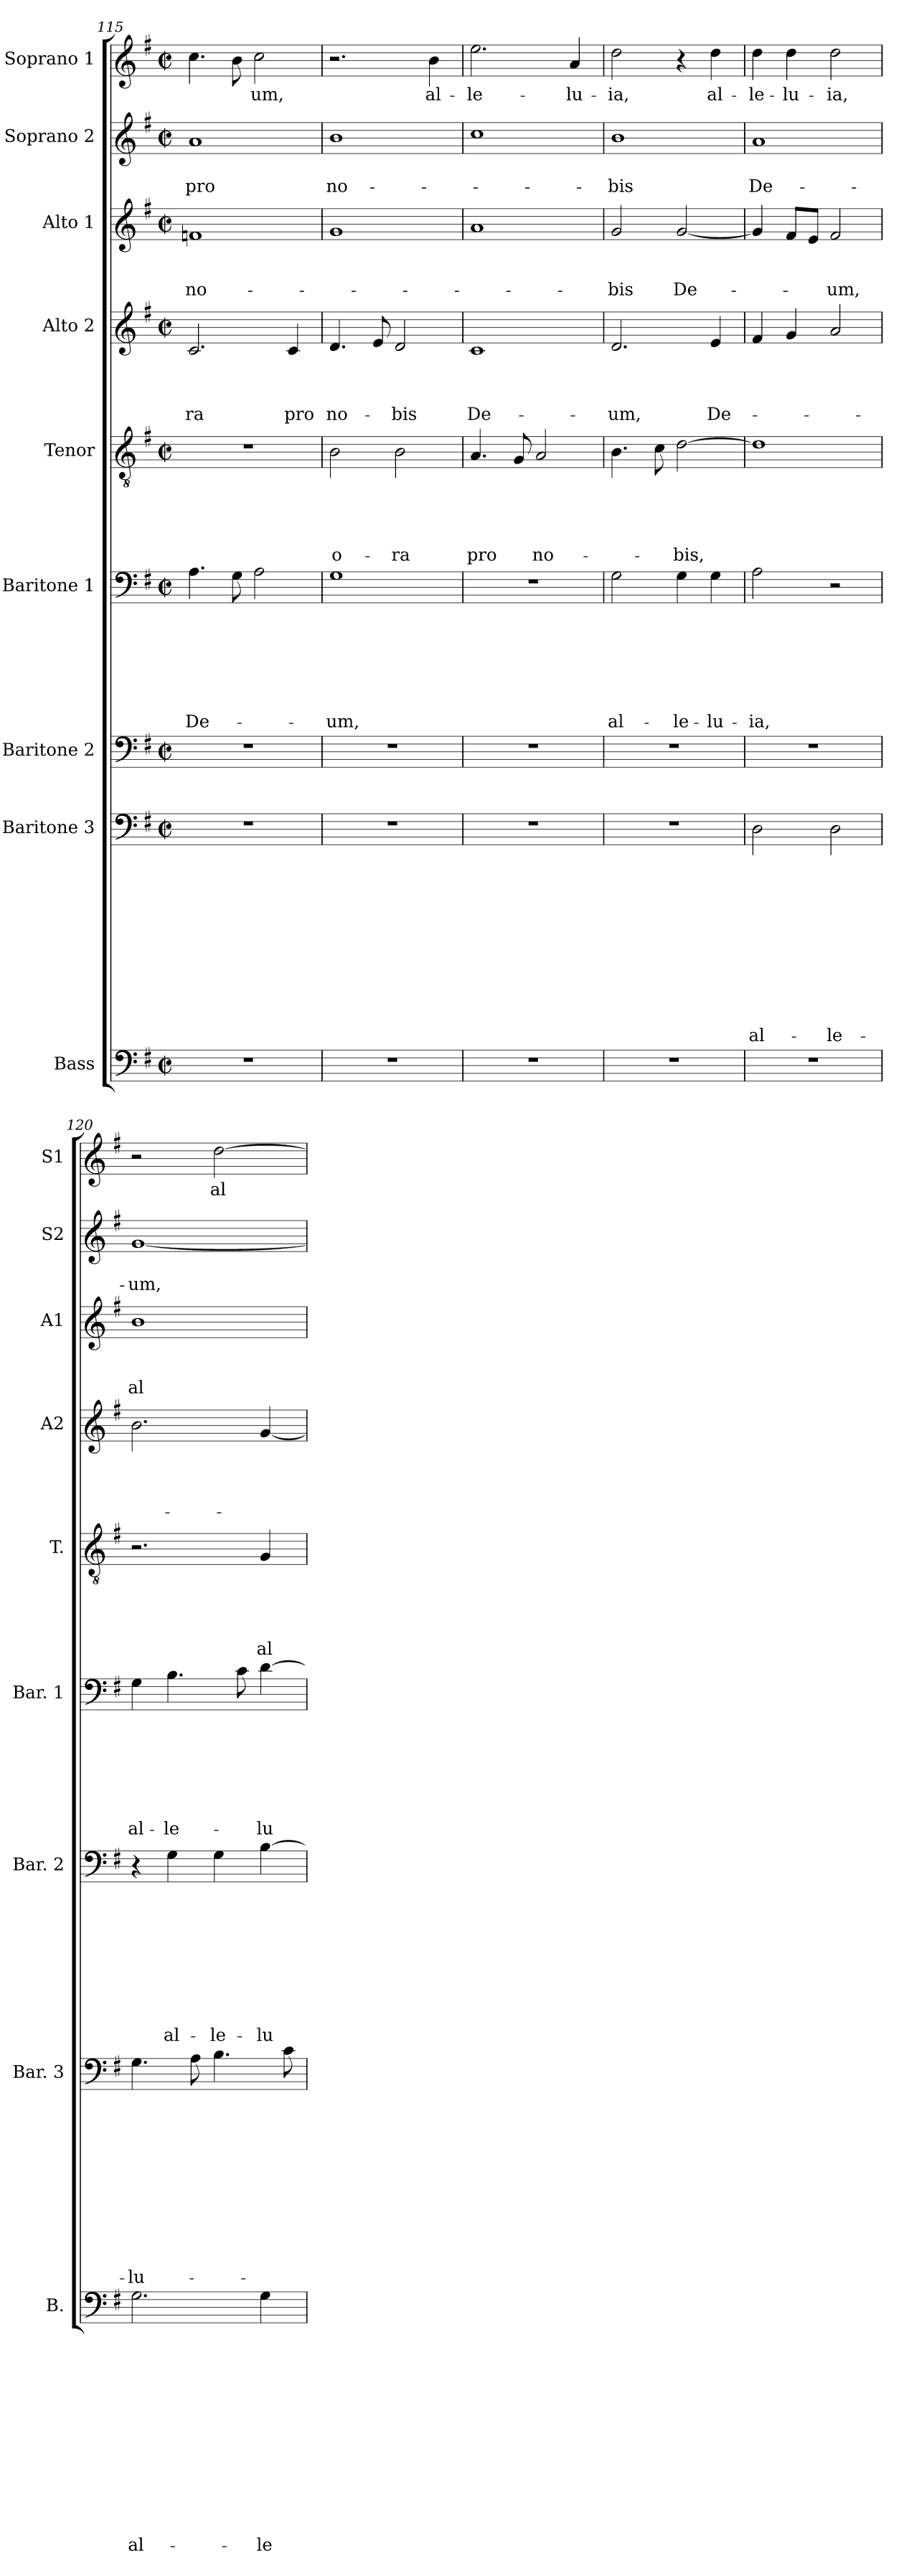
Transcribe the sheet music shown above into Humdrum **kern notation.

**kern	**text	**text	**text	**text	**text	**text	**text	**text	**text	**text	**text	**text	**text	**kern	**text	**text	**text	**text	**text	**text	**text	**text	**text	**text	**text	**kern	**text	**text	**text	**text	**text	**text	**text	**text	**text	**kern	**text	**text	**text	**text	**text	**text	**text	**kern	**text	**text	**text	**text	**text	**kern	**text	**text	**text	**text	**kern	**text	**text	**text	**kern	**text	**text	**kern	**text
*part9	*part9	*part9	*part9	*part9	*part9	*part9	*part9	*part9	*part9	*part9	*part9	*part9	*part9	*part8	*part8	*part8	*part8	*part8	*part8	*part8	*part8	*part8	*part8	*part8	*part8	*part7	*part7	*part7	*part7	*part7	*part7	*part7	*part7	*part7	*part7	*part6	*part6	*part6	*part6	*part6	*part6	*part6	*part6	*part5	*part5	*part5	*part5	*part5	*part5	*part4	*part4	*part4	*part4	*part4	*part3	*part3	*part3	*part3	*part2	*part2	*part2	*part1	*part1
*staff9	*staff9	*staff9	*staff9	*staff9	*staff9	*staff9	*staff9	*staff9	*staff9	*staff9	*staff9	*staff9	*staff9	*staff8	*staff8	*staff8	*staff8	*staff8	*staff8	*staff8	*staff8	*staff8	*staff8	*staff8	*staff8	*staff7	*staff7	*staff7	*staff7	*staff7	*staff7	*staff7	*staff7	*staff7	*staff7	*staff6	*staff6	*staff6	*staff6	*staff6	*staff6	*staff6	*staff6	*staff5	*staff5	*staff5	*staff5	*staff5	*staff5	*staff4	*staff4	*staff4	*staff4	*staff4	*staff3	*staff3	*staff3	*staff3	*staff2	*staff2	*staff2	*staff1	*staff1
*I"Bass	*	*	*	*	*	*	*	*	*	*	*	*	*	*I"Baritone 3	*	*	*	*	*	*	*	*	*	*	*	*I"Baritone 2	*	*	*	*	*	*	*	*	*	*I"Baritone 1	*	*	*	*	*	*	*	*I"Tenor	*	*	*	*	*	*I"Alto 2	*	*	*	*	*I"Alto 1	*	*	*	*I"Soprano 2	*	*	*I"Soprano 1	*
*I'B.	*	*	*	*	*	*	*	*	*	*	*	*	*	*I'Bar. 3	*	*	*	*	*	*	*	*	*	*	*	*I'Bar. 2	*	*	*	*	*	*	*	*	*	*I'Bar. 1	*	*	*	*	*	*	*	*I'T.	*	*	*	*	*	*I'A2	*	*	*	*	*I'A1	*	*	*	*I'S2	*	*	*I'S1	*
*clefF4	*	*	*	*	*	*	*	*	*	*	*	*	*	*clefF4	*	*	*	*	*	*	*	*	*	*	*	*clefF4	*	*	*	*	*	*	*	*	*	*clefF4	*	*	*	*	*	*	*	*clefGv2	*	*	*	*	*	*clefG2	*	*	*	*	*clefG2	*	*	*	*clefG2	*	*	*clefG2	*
*k[f#]	*	*	*	*	*	*	*	*	*	*	*	*	*	*k[f#]	*	*	*	*	*	*	*	*	*	*	*	*k[f#]	*	*	*	*	*	*	*	*	*	*k[f#]	*	*	*	*	*	*	*	*k[f#]	*	*	*	*	*	*k[f#]	*	*	*	*	*k[f#]	*	*	*	*k[f#]	*	*	*k[f#]	*
*G:	*	*	*	*	*	*	*	*	*	*	*	*	*	*G:	*	*	*	*	*	*	*	*	*	*	*	*G:	*	*	*	*	*	*	*	*	*	*G:	*	*	*	*	*	*	*	*G:	*	*	*	*	*	*G:	*	*	*	*	*G:	*	*	*	*G:	*	*	*G:	*
*M2/2	*	*	*	*	*	*	*	*	*	*	*	*	*	*M2/2	*	*	*	*	*	*	*	*	*	*	*	*M2/2	*	*	*	*	*	*	*	*	*	*M2/2	*	*	*	*	*	*	*	*M2/2	*	*	*	*	*	*M2/2	*	*	*	*	*M2/2	*	*	*	*M2/2	*	*	*M2/2	*
*met(c|)	*	*	*	*	*	*	*	*	*	*	*	*	*	*met(c|)	*	*	*	*	*	*	*	*	*	*	*	*met(c|)	*	*	*	*	*	*	*	*	*	*met(c|)	*	*	*	*	*	*	*	*met(c|)	*	*	*	*	*	*met(c|)	*	*	*	*	*met(c|)	*	*	*	*met(c|)	*	*	*met(c|)	*
=115	=115	=115	=115	=115	=115	=115	=115	=115	=115	=115	=115	=115	=115	=115	=115	=115	=115	=115	=115	=115	=115	=115	=115	=115	=115	=115	=115	=115	=115	=115	=115	=115	=115	=115	=115	=115	=115	=115	=115	=115	=115	=115	=115	=115	=115	=115	=115	=115	=115	=115	=115	=115	=115	=115	=115	=115	=115	=115	=115	=115	=115	=115	=115
!	!	!	!	!	!	!	!	!	!	!	!	!	!	!	!	!	!	!	!	!	!	!	!	!	!	!	!	!	!	!	!	!	!	!	!	!	!	!	!	!	!	!	!LO:LY:b	!	!	!	!	!	!	!	!	!	!	!LO:LY:b	!	!	!	!LO:LY:b	!	!	!LO:LY:b	!	!
1r	.	.	.	.	.	.	.	.	.	.	.	.	.	1r	.	.	.	.	.	.	.	.	.	.	.	1r	.	.	.	.	.	.	.	.	.	4.A\	.	.	.	.	.	.	De-	1r	.	.	.	.	.	2.c/	.	.	.	-ra	1fn	.	.	no-	1a	.	pro	4.cc\	.
.	.	.	.	.	.	.	.	.	.	.	.	.	.	.	.	.	.	.	.	.	.	.	.	.	.	.	.	.	.	.	.	.	.	.	.	8G\	.	.	.	.	.	.	.	.	.	.	.	.	.	.	.	.	.	.	.	.	.	.	.	.	.	8b\	.
!	!	!	!	!	!	!	!	!	!	!	!	!	!	!	!	!	!	!	!	!	!	!	!	!	!	!	!	!	!	!	!	!	!	!	!	!	!	!	!	!	!	!	!	!	!	!	!	!	!	!	!	!	!	!	!	!	!	!	!	!	!	!	!LO:LY:b
.	.	.	.	.	.	.	.	.	.	.	.	.	.	.	.	.	.	.	.	.	.	.	.	.	.	.	.	.	.	.	.	.	.	.	.	2A\	.	.	.	.	.	.	.	.	.	.	.	.	.	.	.	.	.	.	.	.	.	.	.	.	.	2cc\	-um,
!	!	!	!	!	!	!	!	!	!	!	!	!	!	!	!	!	!	!	!	!	!	!	!	!	!	!	!	!	!	!	!	!	!	!	!	!	!	!	!	!	!	!	!	!	!	!	!	!	!	!	!	!	!	!LO:LY:b	!	!	!	!	!	!	!	!	!
.	.	.	.	.	.	.	.	.	.	.	.	.	.	.	.	.	.	.	.	.	.	.	.	.	.	.	.	.	.	.	.	.	.	.	.	.	.	.	.	.	.	.	.	.	.	.	.	.	.	4c/	.	.	.	pro	.	.	.	.	.	.	.	.	.
!!LO:LB:g=z
=116	=116	=116	=116	=116	=116	=116	=116	=116	=116	=116	=116	=116	=116	=116	=116	=116	=116	=116	=116	=116	=116	=116	=116	=116	=116	=116	=116	=116	=116	=116	=116	=116	=116	=116	=116	=116	=116	=116	=116	=116	=116	=116	=116	=116	=116	=116	=116	=116	=116	=116	=116	=116	=116	=116	=116	=116	=116	=116	=116	=116	=116	=116	=116
!	!	!	!	!	!	!	!	!	!	!	!	!	!	!	!	!	!	!	!	!	!	!	!	!	!	!	!	!	!	!	!	!	!	!	!	!	!	!	!	!	!	!	!LO:LY:b	!	!	!	!	!	!LO:LY:b	!	!	!	!	!LO:LY:b	!	!	!	!	!	!	!LO:LY:b	!	!
1r	.	.	.	.	.	.	.	.	.	.	.	.	.	1r	.	.	.	.	.	.	.	.	.	.	.	1r	.	.	.	.	.	.	.	.	.	1G	.	.	.	.	.	.	-um,	2B\	.	.	.	.	o-	4.d/	.	.	.	no-	1g	.	.	.	1b	.	no-	2.r	.
.	.	.	.	.	.	.	.	.	.	.	.	.	.	.	.	.	.	.	.	.	.	.	.	.	.	.	.	.	.	.	.	.	.	.	.	.	.	.	.	.	.	.	.	.	.	.	.	.	.	8e/	.	.	.	.	.	.	.	.	.	.	.	.	.
!	!	!	!	!	!	!	!	!	!	!	!	!	!	!	!	!	!	!	!	!	!	!	!	!	!	!	!	!	!	!	!	!	!	!	!	!	!	!	!	!	!	!	!	!	!	!	!	!	!LO:LY:b	!	!	!	!	!LO:LY:b	!	!	!	!	!	!	!	!	!
.	.	.	.	.	.	.	.	.	.	.	.	.	.	.	.	.	.	.	.	.	.	.	.	.	.	.	.	.	.	.	.	.	.	.	.	.	.	.	.	.	.	.	.	2B\	.	.	.	.	-ra	2d/	.	.	.	-bis	.	.	.	.	.	.	.	.	.
!	!	!	!	!	!	!	!	!	!	!	!	!	!	!	!	!	!	!	!	!	!	!	!	!	!	!	!	!	!	!	!	!	!	!	!	!	!	!	!	!	!	!	!	!	!	!	!	!	!	!	!	!	!	!	!	!	!	!	!	!	!	!	!LO:LY:b
.	.	.	.	.	.	.	.	.	.	.	.	.	.	.	.	.	.	.	.	.	.	.	.	.	.	.	.	.	.	.	.	.	.	.	.	.	.	.	.	.	.	.	.	.	.	.	.	.	.	.	.	.	.	.	.	.	.	.	.	.	.	4b\	al-
=117	=117	=117	=117	=117	=117	=117	=117	=117	=117	=117	=117	=117	=117	=117	=117	=117	=117	=117	=117	=117	=117	=117	=117	=117	=117	=117	=117	=117	=117	=117	=117	=117	=117	=117	=117	=117	=117	=117	=117	=117	=117	=117	=117	=117	=117	=117	=117	=117	=117	=117	=117	=117	=117	=117	=117	=117	=117	=117	=117	=117	=117	=117	=117
!	!	!	!	!	!	!	!	!	!	!	!	!	!	!	!	!	!	!	!	!	!	!	!	!	!	!	!	!	!	!	!	!	!	!	!	!	!	!	!	!	!	!	!	!	!	!	!	!	!LO:LY:b	!	!	!	!	!LO:LY:b	!	!	!	!	!	!	!	!	!LO:LY:b
1r	.	.	.	.	.	.	.	.	.	.	.	.	.	1r	.	.	.	.	.	.	.	.	.	.	.	1r	.	.	.	.	.	.	.	.	.	1r	.	.	.	.	.	.	.	4.A/	.	.	.	.	pro	1c	.	.	.	De-	1a	.	.	.	1cc	.	.	2.ee\	-le-
.	.	.	.	.	.	.	.	.	.	.	.	.	.	.	.	.	.	.	.	.	.	.	.	.	.	.	.	.	.	.	.	.	.	.	.	.	.	.	.	.	.	.	.	8G/	.	.	.	.	.	.	.	.	.	.	.	.	.	.	.	.	.	.	.
!	!	!	!	!	!	!	!	!	!	!	!	!	!	!	!	!	!	!	!	!	!	!	!	!	!	!	!	!	!	!	!	!	!	!	!	!	!	!	!	!	!	!	!	!	!	!	!	!	!LO:LY:b	!	!	!	!	!	!	!	!	!	!	!	!	!	!
.	.	.	.	.	.	.	.	.	.	.	.	.	.	.	.	.	.	.	.	.	.	.	.	.	.	.	.	.	.	.	.	.	.	.	.	.	.	.	.	.	.	.	.	2A/	.	.	.	.	no-	.	.	.	.	.	.	.	.	.	.	.	.	.	.
!	!	!	!	!	!	!	!	!	!	!	!	!	!	!	!	!	!	!	!	!	!	!	!	!	!	!	!	!	!	!	!	!	!	!	!	!	!	!	!	!	!	!	!	!	!	!	!	!	!	!	!	!	!	!	!	!	!	!	!	!	!	!	!LO:LY:b
.	.	.	.	.	.	.	.	.	.	.	.	.	.	.	.	.	.	.	.	.	.	.	.	.	.	.	.	.	.	.	.	.	.	.	.	.	.	.	.	.	.	.	.	.	.	.	.	.	.	.	.	.	.	.	.	.	.	.	.	.	.	4a/	-lu-
=118	=118	=118	=118	=118	=118	=118	=118	=118	=118	=118	=118	=118	=118	=118	=118	=118	=118	=118	=118	=118	=118	=118	=118	=118	=118	=118	=118	=118	=118	=118	=118	=118	=118	=118	=118	=118	=118	=118	=118	=118	=118	=118	=118	=118	=118	=118	=118	=118	=118	=118	=118	=118	=118	=118	=118	=118	=118	=118	=118	=118	=118	=118	=118
!	!	!	!	!	!	!	!	!	!	!	!	!	!	!	!	!	!	!	!	!	!	!	!	!	!	!	!	!	!	!	!	!	!	!	!	!	!	!	!	!	!	!	!LO:LY:b	!	!	!	!	!	!	!	!	!	!	!LO:LY:b	!	!	!	!LO:LY:b	!	!	!LO:LY:b	!	!LO:LY:b
1r	.	.	.	.	.	.	.	.	.	.	.	.	.	1r	.	.	.	.	.	.	.	.	.	.	.	1r	.	.	.	.	.	.	.	.	.	2G\	.	.	.	.	.	.	al-	4.B\	.	.	.	.	.	2.d/	.	.	.	-um,	2g/	.	.	-bis	1b	.	-bis	2dd\	-ia,
.	.	.	.	.	.	.	.	.	.	.	.	.	.	.	.	.	.	.	.	.	.	.	.	.	.	.	.	.	.	.	.	.	.	.	.	.	.	.	.	.	.	.	.	8c\	.	.	.	.	.	.	.	.	.	.	.	.	.	.	.	.	.	.	.
!	!	!	!	!	!	!	!	!	!	!	!	!	!	!	!	!	!	!	!	!	!	!	!	!	!	!	!	!	!	!	!	!	!	!	!	!	!	!	!	!	!	!	!LO:LY:b	!	!	!	!	!	!LO:LY:b	!	!	!	!	!	!	!	!	!LO:LY:b	!	!	!	!	!
.	.	.	.	.	.	.	.	.	.	.	.	.	.	.	.	.	.	.	.	.	.	.	.	.	.	.	.	.	.	.	.	.	.	.	.	4G\	.	.	.	.	.	.	-le-	[>2d\	.	.	.	.	-bis,	.	.	.	.	.	[<2g/	.	.	De-	.	.	.	4r	.
!	!	!	!	!	!	!	!	!	!	!	!	!	!	!	!	!	!	!	!	!	!	!	!	!	!	!	!	!	!	!	!	!	!	!	!	!	!	!	!	!	!	!	!LO:LY:b	!	!	!	!	!	!	!	!	!	!	!LO:LY:b	!	!	!	!	!	!	!	!	!LO:LY:b
.	.	.	.	.	.	.	.	.	.	.	.	.	.	.	.	.	.	.	.	.	.	.	.	.	.	.	.	.	.	.	.	.	.	.	.	4G\	.	.	.	.	.	.	-lu-	.	.	.	.	.	.	4e/	.	.	.	De-	.	.	.	.	.	.	.	4dd\	al-
=119	=119	=119	=119	=119	=119	=119	=119	=119	=119	=119	=119	=119	=119	=119	=119	=119	=119	=119	=119	=119	=119	=119	=119	=119	=119	=119	=119	=119	=119	=119	=119	=119	=119	=119	=119	=119	=119	=119	=119	=119	=119	=119	=119	=119	=119	=119	=119	=119	=119	=119	=119	=119	=119	=119	=119	=119	=119	=119	=119	=119	=119	=119	=119
!	!	!	!	!	!	!	!	!	!	!	!	!	!	!	!	!	!	!	!	!	!	!	!	!	!LO:LY:b	!	!	!	!	!	!	!	!	!	!	!	!	!	!	!	!	!	!LO:LY:b	!	!	!	!	!	!	!	!	!	!	!	!	!	!	!	!	!	!LO:LY:b	!	!LO:LY:b
1r	.	.	.	.	.	.	.	.	.	.	.	.	.	2D\	.	.	.	.	.	.	.	.	.	.	al-	1r	.	.	.	.	.	.	.	.	.	2A\	.	.	.	.	.	.	-ia,	1d]	.	.	.	.	.	4f#/	.	.	.	.	4g/]	.	.	.	1a	.	De-	4dd\	-le-
!	!	!	!	!	!	!	!	!	!	!	!	!	!	!	!	!	!	!	!	!	!	!	!	!	!	!	!	!	!	!	!	!	!	!	!	!	!	!	!	!	!	!	!	!	!	!	!	!	!	!	!	!	!	!	!	!	!	!	!	!	!	!	!LO:LY:b
.	.	.	.	.	.	.	.	.	.	.	.	.	.	.	.	.	.	.	.	.	.	.	.	.	.	.	.	.	.	.	.	.	.	.	.	.	.	.	.	.	.	.	.	.	.	.	.	.	.	4g/	.	.	.	.	8f#/L	.	.	.	.	.	.	4dd\	-lu-
.	.	.	.	.	.	.	.	.	.	.	.	.	.	.	.	.	.	.	.	.	.	.	.	.	.	.	.	.	.	.	.	.	.	.	.	.	.	.	.	.	.	.	.	.	.	.	.	.	.	.	.	.	.	.	8e/J	.	.	.	.	.	.	.	.
!	!	!	!	!	!	!	!	!	!	!	!	!	!	!	!	!	!	!	!	!	!	!	!	!	!LO:LY:b	!	!	!	!	!	!	!	!	!	!	!	!	!	!	!	!	!	!	!	!	!	!	!	!	!	!	!	!	!	!	!	!	!LO:LY:b	!	!	!	!	!LO:LY:b
.	.	.	.	.	.	.	.	.	.	.	.	.	.	2D\	.	.	.	.	.	.	.	.	.	.	-le-	.	.	.	.	.	.	.	.	.	.	2r	.	.	.	.	.	.	.	.	.	.	.	.	.	2a/	.	.	.	.	2f#/	.	.	-um,	.	.	.	2dd\	-ia,
=120	=120	=120	=120	=120	=120	=120	=120	=120	=120	=120	=120	=120	=120	=120	=120	=120	=120	=120	=120	=120	=120	=120	=120	=120	=120	=120	=120	=120	=120	=120	=120	=120	=120	=120	=120	=120	=120	=120	=120	=120	=120	=120	=120	=120	=120	=120	=120	=120	=120	=120	=120	=120	=120	=120	=120	=120	=120	=120	=120	=120	=120	=120	=120
!	!	!	!	!	!	!	!	!	!	!	!	!	!LO:LY:b	!	!	!	!	!	!	!	!	!	!	!	!LO:LY:b	!	!	!	!	!	!	!	!	!	!	!	!	!	!	!	!	!	!LO:LY:b	!	!	!	!	!	!	!	!	!	!	!	!	!	!	!LO:LY:b	!	!	!LO:LY:b	!	!
2.G\	.	.	.	.	.	.	.	.	.	.	.	.	al-	4.G\	.	.	.	.	.	.	.	.	.	.	-lu-	4r	.	.	.	.	.	.	.	.	.	4G\	.	.	.	.	.	.	al-	2.r	.	.	.	.	.	2.b\	.	.	.	.	1b	.	.	al-	[<1g	.	-um,	2r	.
!	!	!	!	!	!	!	!	!	!	!	!	!	!	!	!	!	!	!	!	!	!	!	!	!	!	!	!	!	!	!	!	!	!	!	!LO:LY:b	!	!	!	!	!	!	!	!LO:LY:b	!	!	!	!	!	!	!	!	!	!	!	!	!	!	!	!	!	!	!	!
.	.	.	.	.	.	.	.	.	.	.	.	.	.	.	.	.	.	.	.	.	.	.	.	.	.	4G\	.	.	.	.	.	.	.	.	al-	4.B\	.	.	.	.	.	.	-le-	.	.	.	.	.	.	.	.	.	.	.	.	.	.	.	.	.	.	.	.
.	.	.	.	.	.	.	.	.	.	.	.	.	.	8A\	.	.	.	.	.	.	.	.	.	.	.	.	.	.	.	.	.	.	.	.	.	.	.	.	.	.	.	.	.	.	.	.	.	.	.	.	.	.	.	.	.	.	.	.	.	.	.	.	.
!	!	!	!	!	!	!	!	!	!	!	!	!	!	!	!	!	!	!	!	!	!	!	!	!	!	!	!	!	!	!	!	!	!	!	!LO:LY:b	!	!	!	!	!	!	!	!	!	!	!	!	!	!	!	!	!	!	!	!	!	!	!	!	!	!	!	!LO:LY:b
.	.	.	.	.	.	.	.	.	.	.	.	.	.	4.B\	.	.	.	.	.	.	.	.	.	.	.	4G\	.	.	.	.	.	.	.	.	-le-	.	.	.	.	.	.	.	.	.	.	.	.	.	.	.	.	.	.	.	.	.	.	.	.	.	.	[>2dd\	al-
.	.	.	.	.	.	.	.	.	.	.	.	.	.	.	.	.	.	.	.	.	.	.	.	.	.	.	.	.	.	.	.	.	.	.	.	8c\	.	.	.	.	.	.	.	.	.	.	.	.	.	.	.	.	.	.	.	.	.	.	.	.	.	.	.
!	!	!	!	!	!	!	!	!	!	!	!	!	!LO:LY:b	!	!	!	!	!	!	!	!	!	!	!	!	!	!	!	!	!	!	!	!	!	!LO:LY:b	!	!	!	!	!	!	!	!LO:LY:b	!	!	!	!	!	!LO:LY:b	!	!	!	!	!	!	!	!	!	!	!	!	!	!
4G\	.	.	.	.	.	.	.	.	.	.	.	.	-le-	.	.	.	.	.	.	.	.	.	.	.	.	[>4B\	.	.	.	.	.	.	.	.	-lu-	[>4d\	.	.	.	.	.	.	-lu-	4G/	.	.	.	.	al-	[<4g/	.	.	.	.	.	.	.	.	.	.	.	.	.
.	.	.	.	.	.	.	.	.	.	.	.	.	.	8c\	.	.	.	.	.	.	.	.	.	.	.	.	.	.	.	.	.	.	.	.	.	.	.	.	.	.	.	.	.	.	.	.	.	.	.	.	.	.	.	.	.	.	.	.	.	.	.	.	.
=	=	=	=	=	=	=	=	=	=	=	=	=	=	=	=	=	=	=	=	=	=	=	=	=	=	=	=	=	=	=	=	=	=	=	=	=	=	=	=	=	=	=	=	=	=	=	=	=	=	=	=	=	=	=	=	=	=	=	=	=	=	=	=
*-	*-	*-	*-	*-	*-	*-	*-	*-	*-	*-	*-	*-	*-	*-	*-	*-	*-	*-	*-	*-	*-	*-	*-	*-	*-	*-	*-	*-	*-	*-	*-	*-	*-	*-	*-	*-	*-	*-	*-	*-	*-	*-	*-	*-	*-	*-	*-	*-	*-	*-	*-	*-	*-	*-	*-	*-	*-	*-	*-	*-	*-	*-	*-
